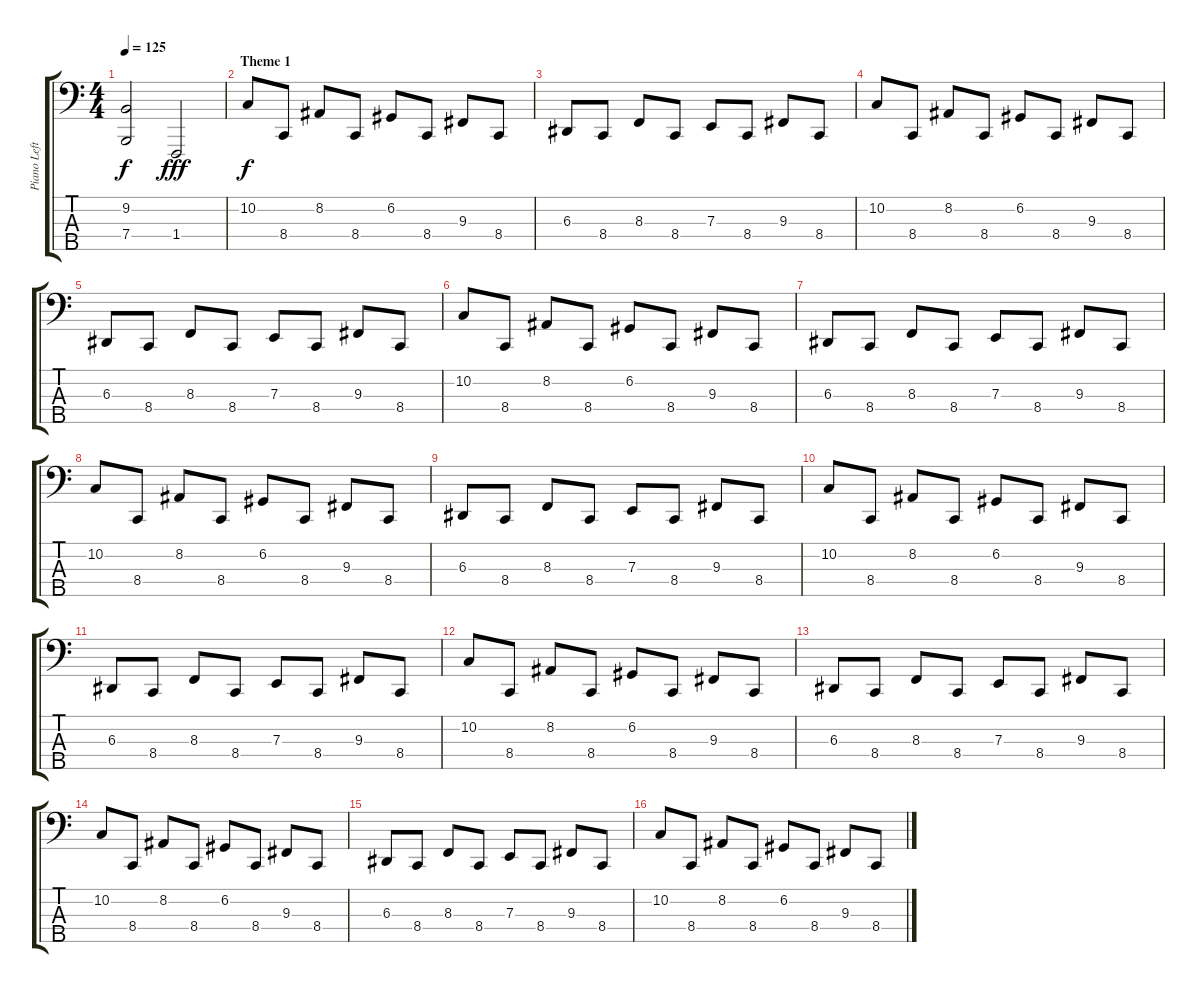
\track ("Piano Left Hand" "Piano Left") {instrument acousticgrandpiano}
\staff {score tabs}
\tuning (G2 D2 A1 E1 B0) {hide}
\ts (4 4)
\tempo 125
\clef f4
\ks c
(9.2{t} 7.4{t}).2{dy f} 1.4.2{dy fff} |
\section ("" "Theme 1")
10.2.8{dy f} 8.4.8 8.2.8 8.4.8 6.2.8 8.4.8 9.3.8 8.4.8 |
6.3.8 8.4.8 8.3.8 8.4.8 7.3.8 8.4.8 9.3.8 8.4.8 |
10.2.8 8.4.8 8.2.8 8.4.8 6.2.8 8.4.8 9.3.8 8.4.8 |
6.3.8 8.4.8 8.3.8 8.4.8 7.3.8 8.4.8 9.3.8 8.4.8 |
10.2.8 8.4.8 8.2.8 8.4.8 6.2.8 8.4.8 9.3.8 8.4.8 |
6.3.8 8.4.8 8.3.8 8.4.8 7.3.8 8.4.8 9.3.8 8.4.8 |
10.2.8 8.4.8 8.2.8 8.4.8 6.2.8 8.4.8 9.3.8 8.4.8 |
6.3.8 8.4.8 8.3.8 8.4.8 7.3.8 8.4.8 9.3.8 8.4.8 |
10.2.8 8.4.8 8.2.8 8.4.8 6.2.8 8.4.8 9.3.8 8.4.8 |
6.3.8 8.4.8 8.3.8 8.4.8 7.3.8 8.4.8 9.3.8 8.4.8 |
10.2.8 8.4.8 8.2.8 8.4.8 6.2.8 8.4.8 9.3.8 8.4.8 |
6.3.8 8.4.8 8.3.8 8.4.8 7.3.8 8.4.8 9.3.8 8.4.8 |
10.2.8 8.4.8 8.2.8 8.4.8 6.2.8 8.4.8 9.3.8 8.4.8 |
6.3.8 8.4.8 8.3.8 8.4.8 7.3.8 8.4.8 9.3.8 8.4.8 |
10.2.8 8.4.8 8.2.8 8.4.8 6.2.8 8.4.8 9.3.8 8.4.8
